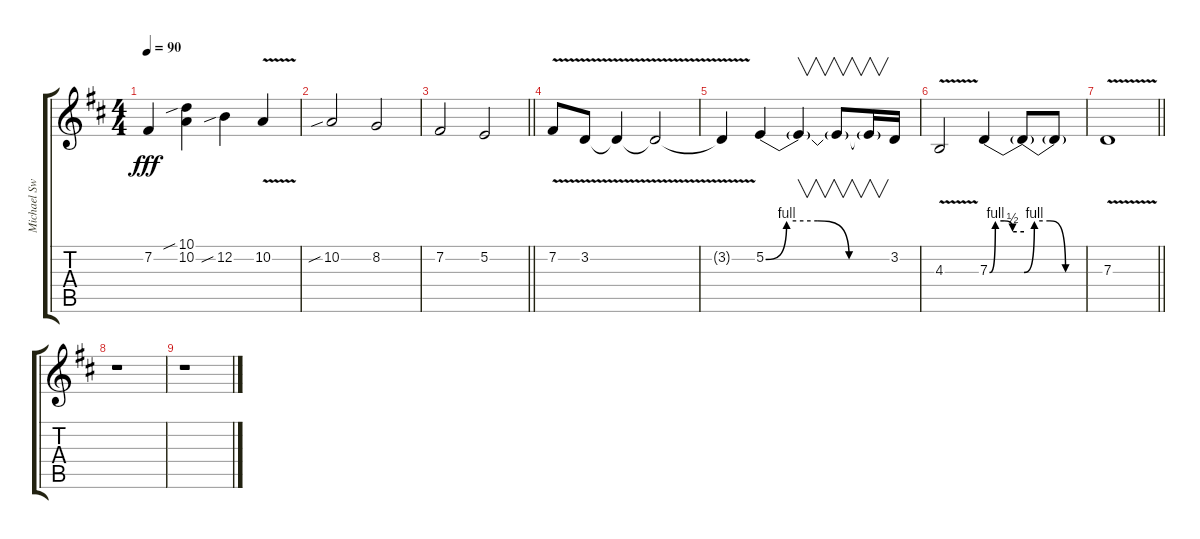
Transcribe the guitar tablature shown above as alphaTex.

\track ("Michael Sweet [Voice]" "Michael Sw") {instrument altosax}
\staff {score tabs}
\tuning (E4 B3 G3 D3 A2 E2) {hide}
\ts (4 4)
\tempo 90
\clef g2
\ks d
7.2{t}.4{dy fff} (10.1{sib} 10.2).4 12.2{sib}.4 10.2{v}.4 |
10.2{sib}.2 8.2.2 |
\barLineRight lightlight
7.2.2 5.2.2 |
7.2{v}.8 3.2{v}.8 3.2{v t}.4 3.2{v t}.2 |
3.2{t}.4 5.2{be (custom 0 0 10 4 25 4 40 0 60 0)}.4 5.2{t}.4{v} 5.2{t}.8{v} 5.2{t}.16{v} 3.2.16 |
4.3{v}.2 7.3{be (custom 0 0 10 4 25 4 40 2 60 2)}.4 7.3{be (custom 0 0 10 4 25 4 40 0 60 0) t}.8 7.3{t}.8 |
\barLineRight lightlight
7.3{v}.1 |
r.1 |
r.1
